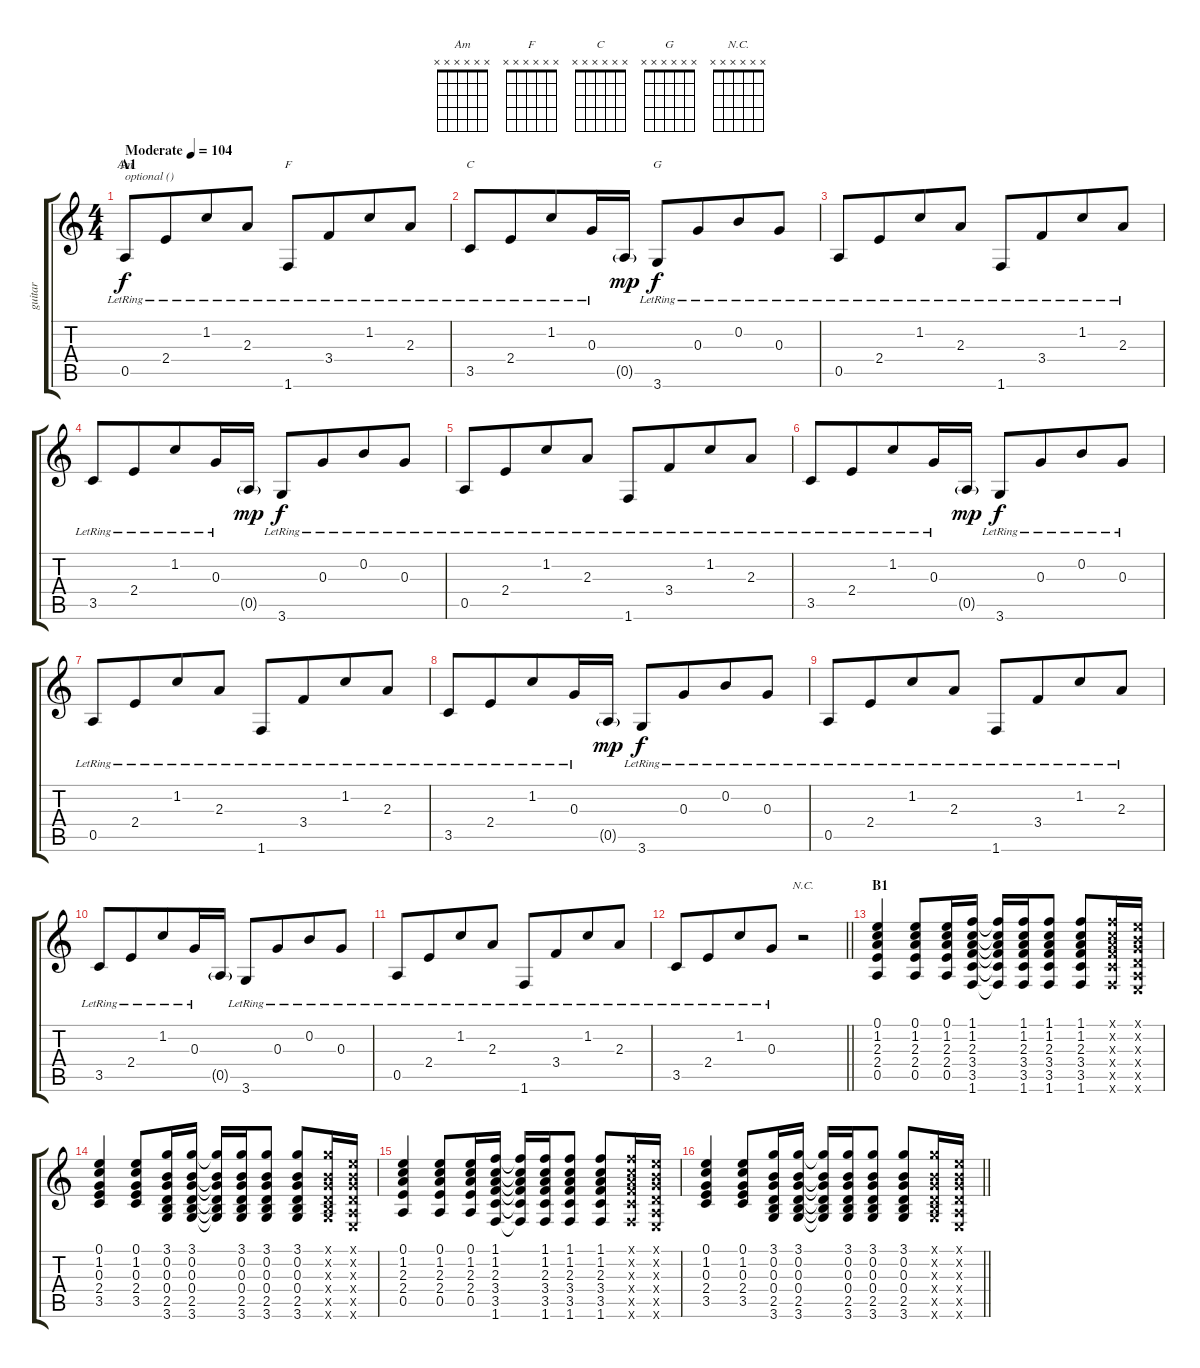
\track ("guitar" "guitar") {solo instrument acousticguitarsteel}
\staff {score tabs}
\tuning (E4 B3 G3 D3 A2 E2) {hide}
\chord ("Am" x x x x x x)
\chord ("F" x x x x x x)
\chord ("C" x x x x x x)
\chord ("G" x x x x x x)
\chord ("N.C." x x x x x x)
\ts (4 4)
\section ("" "A1")
\tempo (104 "Moderate")
\clef g2
\ks c
0.5{lr}.8{ch "Am" txt "optional ()" dy f instrument acousticguitarsteel} 2.4{lr}.8{beam merge} 1.2{lr}.8 2.3{lr}.8 1.6{lr}.8{ch "F"} 3.4{lr}.8{beam merge} 1.2{lr}.8 2.3{lr}.8 |
3.5{lr}.8{ch "C"} 2.4{lr}.8{beam merge} 1.2{lr}.8 0.3{lr}.16 0.5{g}.16{dy mp} 3.6{lr}.8{ch "G" dy f} 0.3{lr}.8{beam merge} 0.2{lr}.8 0.3{lr}.8 |
0.5{lr}.8 2.4{lr}.8{beam merge} 1.2{lr}.8 2.3{lr}.8 1.6{lr}.8 3.4{lr}.8{beam merge} 1.2{lr}.8 2.3{lr}.8 |
3.5{lr}.8 2.4{lr}.8{beam merge} 1.2{lr}.8 0.3{lr}.16 0.5{g}.16{dy mp} 3.6{lr}.8{dy f} 0.3{lr}.8{beam merge} 0.2{lr}.8 0.3{lr}.8 |
0.5{lr}.8 2.4{lr}.8{beam merge} 1.2{lr}.8 2.3{lr}.8 1.6{lr}.8 3.4{lr}.8{beam merge} 1.2{lr}.8 2.3{lr}.8 |
3.5{lr}.8 2.4{lr}.8{beam merge} 1.2{lr}.8 0.3{lr}.16 0.5{g}.16{dy mp} 3.6{lr}.8{dy f} 0.3{lr}.8{beam merge} 0.2{lr}.8 0.3{lr}.8 |
0.5{lr}.8 2.4{lr}.8{beam merge} 1.2{lr}.8 2.3{lr}.8 1.6{lr}.8 3.4{lr}.8{beam merge} 1.2{lr}.8 2.3{lr}.8 |
3.5{lr}.8 2.4{lr}.8{beam merge} 1.2{lr}.8 0.3{lr}.16 0.5{g}.16{dy mp} 3.6{lr}.8{dy f} 0.3{lr}.8{beam merge} 0.2{lr}.8 0.3{lr}.8 |
0.5{lr}.8 2.4{lr}.8{beam merge} 1.2{lr}.8 2.3{lr}.8 1.6{lr}.8 3.4{lr}.8{beam merge} 1.2{lr}.8 2.3{lr}.8 |
3.5{lr}.8 2.4{lr}.8{beam merge} 1.2{lr}.8 0.3{lr}.16 0.5{g}.16 3.6{lr}.8 0.3{lr}.8{beam merge} 0.2{lr}.8 0.3{lr}.8 |
0.5{lr}.8 2.4{lr}.8{beam merge} 1.2{lr}.8 2.3{lr}.8 1.6{lr}.8 3.4{lr}.8{beam merge} 1.2{lr}.8 2.3{lr}.8 |
\barLineRight lightlight
3.5{lr}.8 2.4{lr}.8{beam merge} 1.2{lr}.8 0.3{lr}.8 r.2{ch "N.C."} |
\section ("" "B1")
(0.1 1.2 2.3 2.4 0.5).4 (0.1 1.2 2.3 2.4 0.5).8 (0.1 1.2 2.3 2.4 0.5).16 (1.1 1.2 2.3 3.4 3.5 1.6).16 (1.1{t} 1.2{t} 2.3{t} 3.4{t} 3.5{t} 1.6{t}).16 (1.1 1.2 2.3 3.4 3.5 1.6).16 (1.1 1.2 2.3 3.4 3.5 1.6).8 (1.1 1.2 2.3 3.4 3.5 1.6).8 (1.1{x} 1.2{x} 2.3{x} 3.4{x} 3.5{x} 1.6{x}).16 (0.1{x} 0.2{x} 0.3{x} 0.4{x} 0.5{x} 0.6{x}).16 |
(0.1 1.2 0.3 2.4 3.5).4 (0.1 1.2 0.3 2.4 3.5).8 (3.1 0.2 0.3 0.4 2.5 3.6).16 (3.1 0.2 0.3 0.4 2.5 3.6).16 (3.1{t} 0.2{t} 0.3{t} 0.4{t} 2.5{t} 3.6{t}).16 (3.1 0.2 0.3 0.4 2.5 3.6).16 (3.1 0.2 0.3 0.4 2.5 3.6).8 (3.1 0.2 0.3 0.4 2.5 3.6).8 (3.1{x} 0.2{x} 0.3{x} 0.4{x} 2.5{x} 3.6{x}).16 (0.1{x} 0.2{x} 0.3{x} 0.4{x} 0.5{x} 0.6{x}).16 |
(0.1 1.2 2.3 2.4 0.5).4 (0.1 1.2 2.3 2.4 0.5).8 (0.1 1.2 2.3 2.4 0.5).16 (1.1 1.2 2.3 3.4 3.5 1.6).16 (1.1{t} 1.2{t} 2.3{t} 3.4{t} 3.5{t} 1.6{t}).16 (1.1 1.2 2.3 3.4 3.5 1.6).16 (1.1 1.2 2.3 3.4 3.5 1.6).8 (1.1 1.2 2.3 3.4 3.5 1.6).8 (1.1{x} 1.2{x} 2.3{x} 3.4{x} 3.5{x} 1.6{x}).16 (0.1{x} 0.2{x} 0.3{x} 0.4{x} 0.5{x} 0.6{x}).16 |
\barLineRight lightlight
(0.1 1.2 0.3 2.4 3.5).4 (0.1 1.2 0.3 2.4 3.5).8 (3.1 0.2 0.3 0.4 2.5 3.6).16 (3.1 0.2 0.3 0.4 2.5 3.6).16 (3.1{t} 0.2{t} 0.3{t} 0.4{t} 2.5{t} 3.6{t}).16 (3.1 0.2 0.3 0.4 2.5 3.6).16 (3.1 0.2 0.3 0.4 2.5 3.6).8 (3.1 0.2 0.3 0.4 2.5 3.6).8 (3.1{x} 0.2{x} 0.3{x} 0.4{x} 2.5{x} 3.6{x}).16 (0.1{x} 0.2{x} 0.3{x} 0.4{x} 0.5{x} 0.6{x}).16
